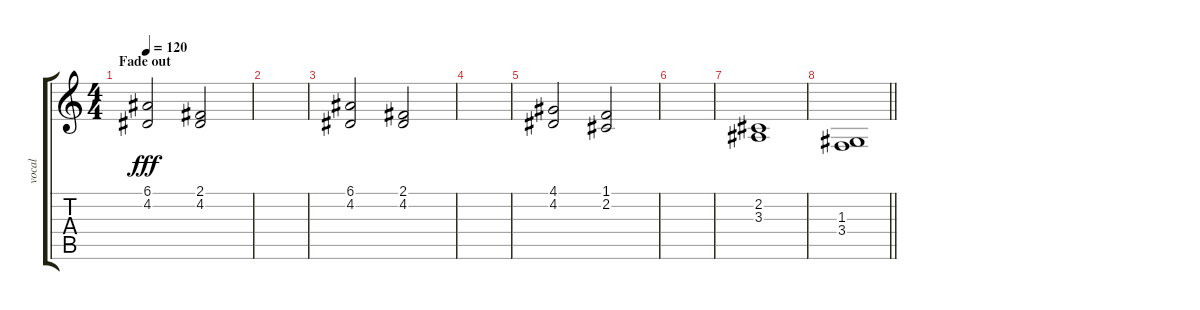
\track ("vocal" "vocal") {instrument voiceoohs}
\staff {score tabs}
\tuning (E4 B3 G3 D3 A2 E2) {hide}
\ts (4 4)
\section ("" "Fade out")
\tempo 120
\clef g2
\ks c
(6.1 4.2).2{dy fff} (2.1 4.2).2 |
|
(6.1 4.2).2 (2.1 4.2).2 |
|
(4.1 4.2).2 (1.1 2.2).2 |
|
(2.2 3.3).1 |
\barLineRight lightlight
(1.3 3.4).1
